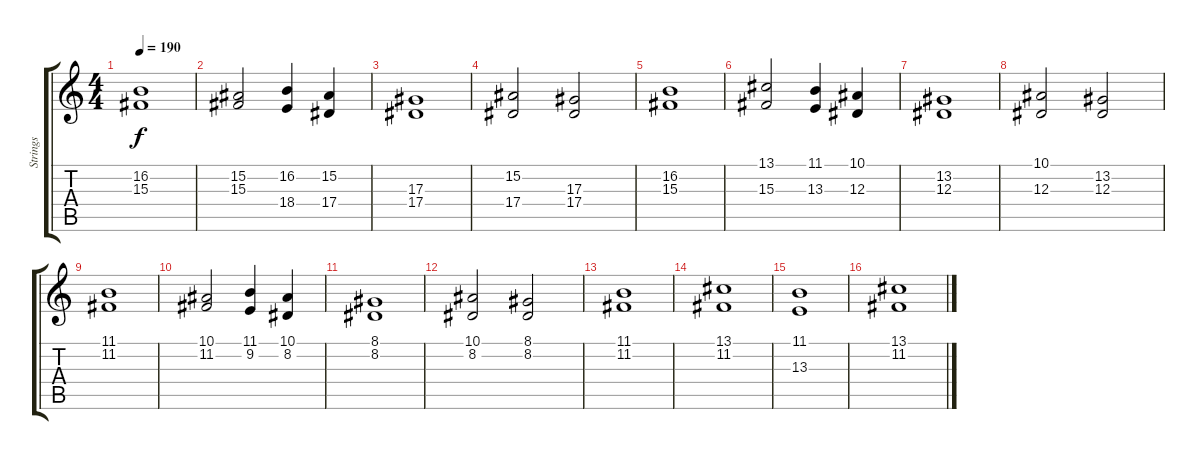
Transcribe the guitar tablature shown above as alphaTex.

\track ("Strings" "Strings") {instrument stringensemble1}
\staff {score tabs}
\tuning (C4 G3 Eb3 Bb2 F2 C2) {hide}
\ts (4 4)
\tempo 190
\clef g2
\ks c
(16.2 15.3).1{dy f} |
(15.2 15.3).2 (16.2 18.4).4 (15.2 17.4).4 |
(17.3 17.4).1 |
(15.2 17.4).2 (17.3 17.4).2 |
(16.2 15.3).1 |
(13.1 15.3).2 (11.1 13.3).4 (10.1 12.3).4 |
(13.2 12.3).1 |
(10.1 12.3).2 (13.2 12.3).2 |
(11.1 11.2).1 |
(10.1 11.2).2 (11.1 9.2).4 (10.1 8.2).4 |
(8.1 8.2).1 |
(10.1 8.2).2 (8.1 8.2).2 |
(11.1 11.2).1 |
(13.1 11.2).1 |
(11.1 13.3).1 |
(13.1 11.2).1
